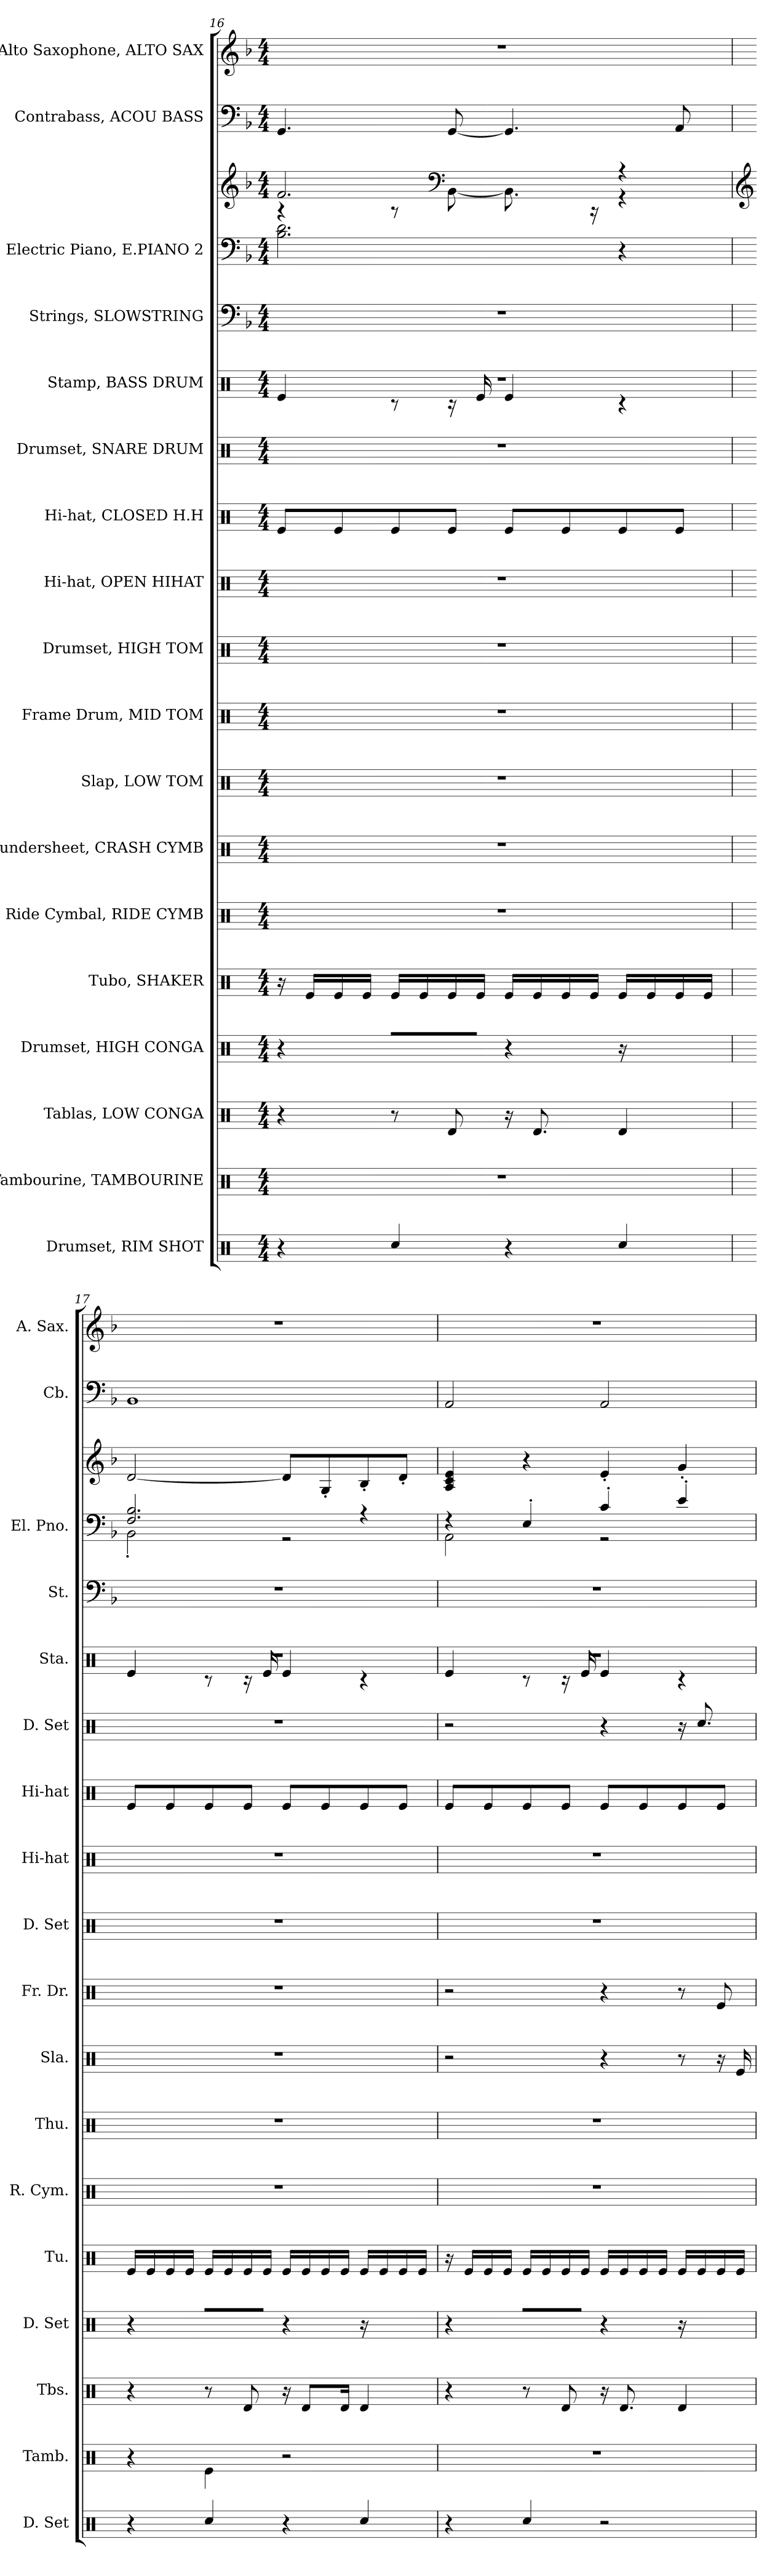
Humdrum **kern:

**kern	**kern	**kern	**kern	**kern	**kern	**kern	**kern	**kern	**kern	**kern	**kern	**kern	**kern	**kern	**kern	**kern	**kern	**kern
*part18	*part17	*part16	*part15	*part14	*part13	*part12	*part11	*part10	*part9	*part8	*part7	*part6	*part5	*part4	*part3	*part3	*part2	*part1
*staff19	*staff18	*staff17	*staff16	*staff15	*staff14	*staff13	*staff12	*staff11	*staff10	*staff9	*staff8	*staff7	*staff6	*staff5	*staff4	*staff3	*staff2	*staff1
*I"Drumset, RIM SHOT	*I"Tambourine, TAMBOURINE	*I"Tablas, LOW CONGA	*I"Drumset, HIGH CONGA	*I"Tubo, SHAKER	*I"Ride Cymbal, RIDE CYMB	*I"Thundersheet, CRASH CYMB	*I"Slap, LOW TOM	*I"Frame Drum, MID TOM	*I"Drumset, HIGH TOM	*I"Hi-hat, OPEN HIHAT	*I"Hi-hat, CLOSED H.H	*I"Drumset, SNARE DRUM	*I"Stamp, BASS DRUM	*I"Strings, SLOWSTRING	*I"Electric Piano, E.PIANO 2	*	*I"Contrabass, ACOU BASS	*I"Alto Saxophone, ALTO SAX
*I'D. Set	*I'Tamb.	*I'Tbs.	*I'D. Set	*I'Tu.	*I'R. Cym.	*I'Thu.	*I'Sla.	*I'Fr. Dr.	*I'D. Set	*I'Hi-hat	*I'Hi-hat	*I'D. Set	*I'Sta.	*I'St.	*I'El. Pno.	*	*I'Cb.	*I'A. Sax.
*clefX	*clefX	*clefX	*clefX	*clefX	*clefX	*clefX	*clefX	*clefX	*clefX	*clefX	*clefX	*clefX	*clefX	*clefF4	*clefF4	*clefG2	*clefF4	*clefG2
*	*	*	*	*	*	*	*	*	*	*	*	*	*	*	*	*	*ITrd7c12	*ITrd5c9
*k[]	*k[]	*k[]	*k[]	*k[]	*k[]	*k[]	*k[]	*k[]	*k[]	*k[]	*k[]	*k[]	*k[]	*k[b-]	*k[b-]	*k[b-]	*k[b-]	*k[b-e-a-d-]
*M4/4	*M4/4	*M4/4	*M4/4	*M4/4	*M4/4	*M4/4	*M4/4	*M4/4	*M4/4	*M4/4	*M4/4	*M4/4	*M4/4	*M4/4	*M4/4	*M4/4	*M4/4	*M4/4
=16	=16	=16	=16	=16	=16	=16	=16	=16	=16	=16	=16	=16	=16	=16	=16	=16	=16	=16
*	*	*	*	*	*	*	*	*	*	*	*	*	*^	*	*	*^	*	*
4r	1r	4r	4r	16r	1r	1r	1r	1r	1r	1r	8Re/L	1r	1r	4Re/	1r	2.B-\ 2.d\	2.f/	4r	4.GGG/	1r
.	.	.	.	16Re/LL	.	.	.	.	.	.	.	.	.	.	.	.	.	.	.	.
.	.	.	.	16Re/	.	.	.	.	.	.	8Re/	.	.	.	.	.	.	.	.	.
.	.	.	.	16Re/JJ	.	.	.	.	.	.	.	.	.	.	.	.	.	.	.	.
4Rcc/	.	8r	8.R/L	16Re/LL	.	.	.	.	.	.	8Re/	.	.	8r	.	.	.	8r	.	.
.	.	.	.	16Re/	.	.	.	.	.	.	.	.	.	.	.	.	.	.	.	.
*	*	*	*	*	*	*	*	*	*	*	*	*	*	*	*	*	*clefF4	*	*	*
.	.	8Rd/	.	16Re/	.	.	.	.	.	.	8Re/J	.	.	16r	.	.	.	[8BB-\	[8GGG/	.
.	.	.	16R/Jk	16Re/JJ	.	.	.	.	.	.	.	.	.	16Re/	.	.	.	.	.	.
4r	.	16r	4r	16Re/LL	.	.	.	.	.	.	8Re/L	.	.	4Re/	.	.	.	8.BB-\]	4.GGG/]	.
.	.	8.Rd/	.	16Re/	.	.	.	.	.	.	.	.	.	.	.	.	.	.	.	.
.	.	.	.	16Re/	.	.	.	.	.	.	8Re/	.	.	.	.	.	.	.	.	.
.	.	.	.	16Re/JJ	.	.	.	.	.	.	.	.	.	.	.	.	.	16r	.	.
4Rcc/	.	4Rd/	16r	16Re/LL	.	.	.	.	.	.	8Re/	.	.	4r	.	4r	4r	4r	.	.
.	.	.	8.R/	16Re/	.	.	.	.	.	.	.	.	.	.	.	.	.	.	.	.
.	.	.	.	16Re/	.	.	.	.	.	.	8Re/J	.	.	.	.	.	.	.	8AAA/	.
.	.	.	.	16Re/JJ	.	.	.	.	.	.	.	.	.	.	.	.	.	.	.	.
*	*	*	*	*	*	*	*	*	*	*	*	*	*	*	*	*	*v	*v	*	*
!!LO:PB:g=z
=17	=17	=17	=17	=17	=17	=17	=17	=17	=17	=17	=17	=17	=17	=17	=17	=17	=17	=17	=17
*	*	*	*	*	*	*	*	*	*	*	*	*	*	*	*	*	*clefG2	*	*
*	*	*	*	*	*	*	*	*	*	*	*	*	*	*	*	*^	*	*	*
4r	4r	4r	4r	16Re/LL	1r	1r	1r	1r	1r	1r	8Re/L	1r	1r	4Re/	1r	2.F/ 2.B-/	2BB-'\	[2d/	1BBB-	1r
.	.	.	.	16Re/	.	.	.	.	.	.	.	.	.	.	.	.	.	.	.	.
.	.	.	.	16Re/	.	.	.	.	.	.	8Re/	.	.	.	.	.	.	.	.	.
.	.	.	.	16Re/JJ	.	.	.	.	.	.	.	.	.	.	.	.	.	.	.	.
4Rcc/	4Re\	8r	8.R/L	16Re/LL	.	.	.	.	.	.	8Re/	.	.	8r	.	.	.	.	.	.
.	.	.	.	16Re/	.	.	.	.	.	.	.	.	.	.	.	.	.	.	.	.
.	.	8Rd/	.	16Re/	.	.	.	.	.	.	8Re/J	.	.	16r	.	.	.	.	.	.
.	.	.	16R/Jk	16Re/JJ	.	.	.	.	.	.	.	.	.	16Re/	.	.	.	.	.	.
4r	2r	16r	4r	16Re/LL	.	.	.	.	.	.	8Re/L	.	.	4Re/	.	.	2r	8d/L]	.	.
.	.	8Rd/L	.	16Re/	.	.	.	.	.	.	.	.	.	.	.	.	.	.	.	.
.	.	.	.	16Re/	.	.	.	.	.	.	8Re/	.	.	.	.	.	.	8G'/	.	.
.	.	16Rd/Jk	.	16Re/JJ	.	.	.	.	.	.	.	.	.	.	.	.	.	.	.	.
4Rcc/	.	4Rd/	16r	16Re/LL	.	.	.	.	.	.	8Re/	.	.	4r	.	4r	.	8B-'/	.	.
.	.	.	8.R/	16Re/	.	.	.	.	.	.	.	.	.	.	.	.	.	.	.	.
.	.	.	.	16Re/	.	.	.	.	.	.	8Re/J	.	.	.	.	.	.	8d'/J	.	.
.	.	.	.	16Re/JJ	.	.	.	.	.	.	.	.	.	.	.	.	.	.	.	.
=18	=18	=18	=18	=18	=18	=18	=18	=18	=18	=18	=18	=18	=18	=18	=18	=18	=18	=18	=18	=18
4r	1r	4r	4r	16r	1r	1r	2r	2r	1r	1r	8Re/L	2r	1r	4Re/	1r	4r	2AA\	4A/ 4c/ 4e/	2AAA/	1r
.	.	.	.	16Re/LL	.	.	.	.	.	.	.	.	.	.	.	.	.	.	.	.
.	.	.	.	16Re/	.	.	.	.	.	.	8Re/	.	.	.	.	.	.	.	.	.
.	.	.	.	16Re/JJ	.	.	.	.	.	.	.	.	.	.	.	.	.	.	.	.
4Rcc/	.	8r	8.R/L	16Re/LL	.	.	.	.	.	.	8Re/	.	.	8r	.	4E'/	.	4r	.	.
.	.	.	.	16Re/	.	.	.	.	.	.	.	.	.	.	.	.	.	.	.	.
.	.	8Rd/	.	16Re/	.	.	.	.	.	.	8Re/J	.	.	16r	.	.	.	.	.	.
.	.	.	16R/Jk	16Re/JJ	.	.	.	.	.	.	.	.	.	16Re/	.	.	.	.	.	.
2r	.	16r	4r	16Re/LL	.	.	4r	4r	.	.	8Re/L	4r	.	4Re/	.	4c'/	2r	4e'/	2AAA/	.
.	.	8.Rd/	.	16Re/	.	.	.	.	.	.	.	.	.	.	.	.	.	.	.	.
.	.	.	.	16Re/	.	.	.	.	.	.	8Re/	.	.	.	.	.	.	.	.	.
.	.	.	.	16Re/JJ	.	.	.	.	.	.	.	.	.	.	.	.	.	.	.	.
.	.	4Rd/	16r	16Re/LL	.	.	8r	8r	.	.	8Re/	16r	.	4r	.	4e'/	.	4g'/	.	.
.	.	.	8.R/	16Re/	.	.	.	.	.	.	.	8.Rcc/	.	.	.	.	.	.	.	.
.	.	.	.	16Re/	.	.	16r	8Re/	.	.	8Re/J	.	.	.	.	.	.	.	.	.
.	.	.	.	16Re/JJ	.	.	16Re/	.	.	.	.	.	.	.	.	.	.	.	.	.
*	*	*	*	*	*	*	*	*	*	*	*	*	*v	*v	*	*v	*v	*	*	*
=	=	=	=	=	=	=	=	=	=	=	=	=	=	=	=	=	=	=
*-	*-	*-	*-	*-	*-	*-	*-	*-	*-	*-	*-	*-	*-	*-	*-	*-	*-	*-
